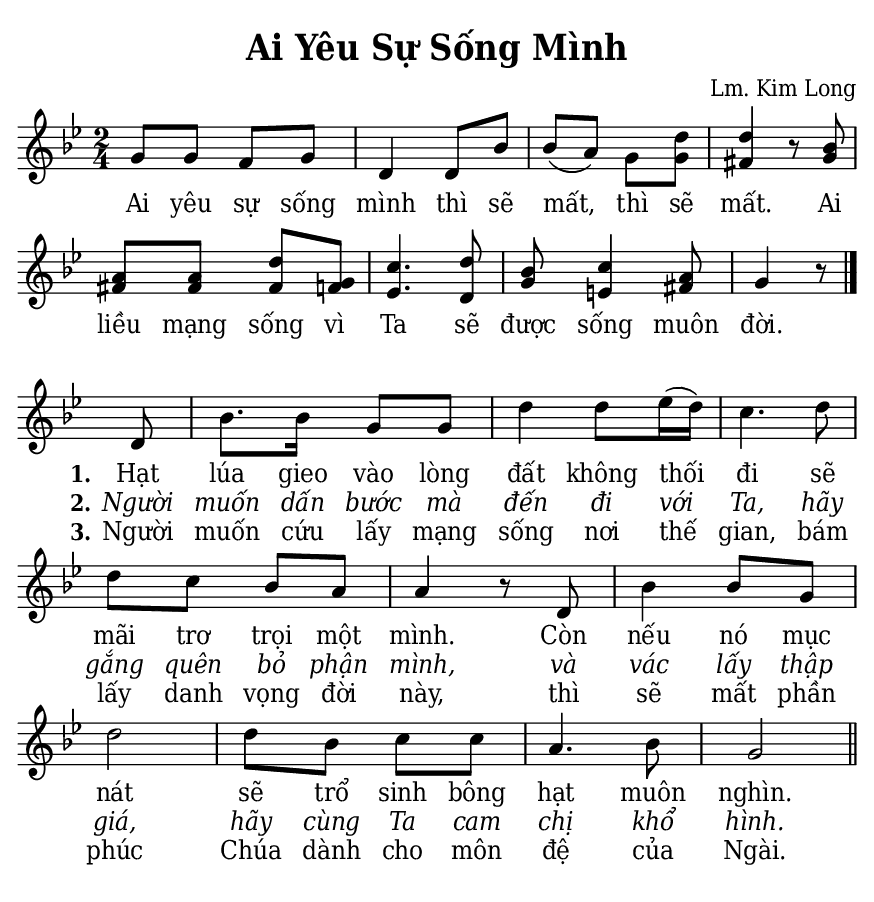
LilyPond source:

% Cài đặt chung
\version "2.24.3"
\include "english.ly"

\header {
  title = "Ai Yêu Sự Sống Mình"
  poet = ""
  composer = "Lm. Kim Long"
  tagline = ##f
}

% Nhạc
nhacPhanMot = \relative c'' {
  \key bf \major
  \time 2/4
  g8 g f g |
  d4 d8 bf' |
  bf (a) g
  <<
    {
      d' |
      d4 r8 bf |
      a a d g, |
      c4. d8 |
      bf c4 a8 |
    }
    {
      g8 |
      fs4 r8 g |
      fs fs fs f! |
      ef4. d8 |
      g e!4 fs8 |
    }
  >>
  g4 r8 \bar "|."
}

nhacPhanHai = \relative c' {
  \key bf \major
  \time 2/4
  \partial 8 d8 |
  bf'8. bf16 g8 g |
  d'4 d8 ef16 (d) |
  c4. d8 |
  d c bf a |
  a4 r8 d, |
  bf'4 bf8 g |
  d'2 |
  d8 bf c c |
  a4. bf8 |
  g2 \bar "||"
}

% Lời
loiPhanMot = \lyricmode {
  Ai yêu sự sống mình thì sẽ mất, thì sẽ mất.
  Ai liều mạng sống vì Ta sẽ được sống muôn đời.
}

loiPhanHai = \lyricmode {
  <<
    {
      \set stanza = "1."
      Hạt lúa gieo vào lòng đất không thối đi sẽ mãi trơ trọi một mình.
      Còn nếu nó mục nát sẽ trổ sinh bông hạt muôn nghìn.
    }
    \new Lyrics {
	    \set associatedVoice = "beSop"
	    \set stanza = "2."
      \override Lyrics.LyricText.font-shape = #'italic
      Người muốn dấn bước mà đến đi với Ta,
      hãy gắng quên bỏ phận mình, và vác lấy thập giá,
      hãy cùng Ta cam chị khổ hình.
    }
    \new Lyrics {
	    \set associatedVoice = "beSop"
	    \set stanza = "3."
      Người muốn cứu lấy mạng sống nơi thế gian,
      bám lấy danh vọng đời này,
      thì sẽ mất phần phúc Chúa dành cho môn đệ của Ngài.
    }
  >>
}

% Dàn trang
\paper {
  #(set-paper-size "a5")
  top-margin = 3\mm
  bottom-margin = 3\mm
  left-margin = 3\mm
  right-margin = 3\mm
  indent = #0
  #(define fonts
	 (make-pango-font-tree "Deja Vu Serif Condensed"
	 		       "Deja Vu Serif Condensed"
			       "Deja Vu Serif Condensed"
			       (/ 20 20)))
  print-page-number = ##f
}

\score {
  <<
    \new Staff <<
        \clef treble
        \new Voice = beSop {
          \nhacPhanMot
        }
      \new Lyrics \lyricsto beSop \loiPhanMot
    >>
  >>
  \layout {
    \override Lyrics.LyricSpace.minimum-distance = #2
    \override Score.BarNumber.break-visibility = ##(#f #f #f)
    \override Score.SpacingSpanner.uniform-stretching = ##t
    ragged-last = ##f
  }
}

\score {
  <<
    \new Staff <<
        \clef treble
        \new Voice = beSop {
          \nhacPhanHai
        }
      \new Lyrics \lyricsto beSop \loiPhanHai
    >>
  >>
  \layout {
    \override Staff.TimeSignature.transparent = ##t
    \override Lyrics.LyricSpace.minimum-distance = #2
    \override Score.BarNumber.break-visibility = ##(#f #f #f)
    \override Score.SpacingSpanner.uniform-stretching = ##t
    ragged-last = ##f
  }
}
